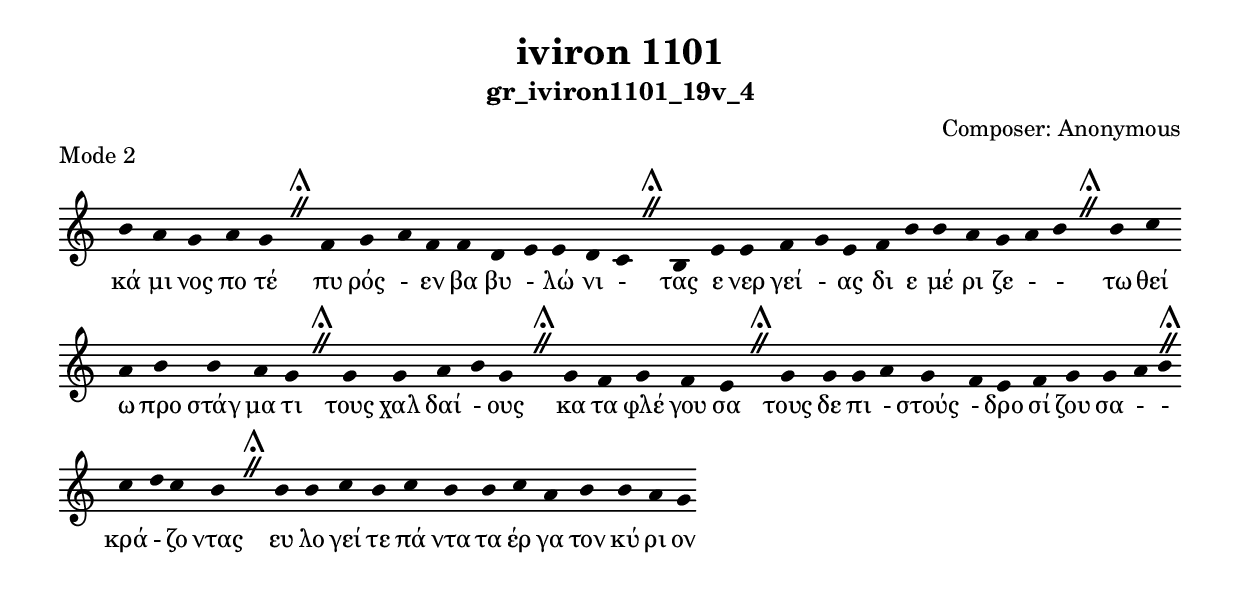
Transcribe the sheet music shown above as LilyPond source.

\include "gregorian.ly"

	\header {
 	  title = "iviron 1101"
	  subtitle = "gr_iviron1101_19v_4"
	  composer = "Composer: Anonymous"
	  piece = "Mode 2"
	}

	chant = {
	  b'4 a'4 g'4 a'4 g'4 \divisioMaior
 f'4 g'4 a'4 f'4 f'4 d'4 e'4 e'4 d'4 c'4 \divisioMaior
 b4 e'4 e'4 f'4 g'4 e'4 f'4 b'4 b'4 a'4 g'4 a'4 b'4 \divisioMaior
 b'4 c''4 a'4 b'4 b'4 a'4 g'4 \divisioMaior
 g'4 g'4 a'4 b'4 g'4 \divisioMaior
 g'4 f'4 g'4 f'4 e'4 \divisioMaior
 g'4 g'4 g'4 a'4 g'4 f'4 e'4 f'4 g'4 g'4 a'4 b'4 \divisioMaior
 c''4 d''4 c''4 b'4 \divisioMaior
 b'4 b'4 c''4 b'4 c''4 b'4 b'4 c''4 a'4 b'4 b'4 a'4 g'4\finalis
	}

	verba = \lyricmode {κά μι νος πο τέ 
πυ ρός - εν βα βυ - λώ νι - 
τας ε νερ γεί - ας δι ε μέ ρι ζε -  - 
τω θεί ω προ στάγ μα τι 
τους χαλ δαί - ους 
κα τα φλέ γου σα 
τους δε πι - στούς - δρο σί ζου σα -  - 
κρά - ζο ντας 
ευ λο γεί τε πά ντα τα έρ γα τον κύ ρι ον 
	}


	\score {
	  \new Staff <<
	  \new Voice = "melody" \chant
	  \new Lyrics = "one" \lyricsto melody \verba
	  >>
	  \layout {
	    \context {
	      \Staff
	      \remove "Time_signature_engraver"
	      \remove "Bar_engraver"
	    }
	    \context {
	      \Voice
	      \remove "Stem_engraver"
	    }
	  }
	}